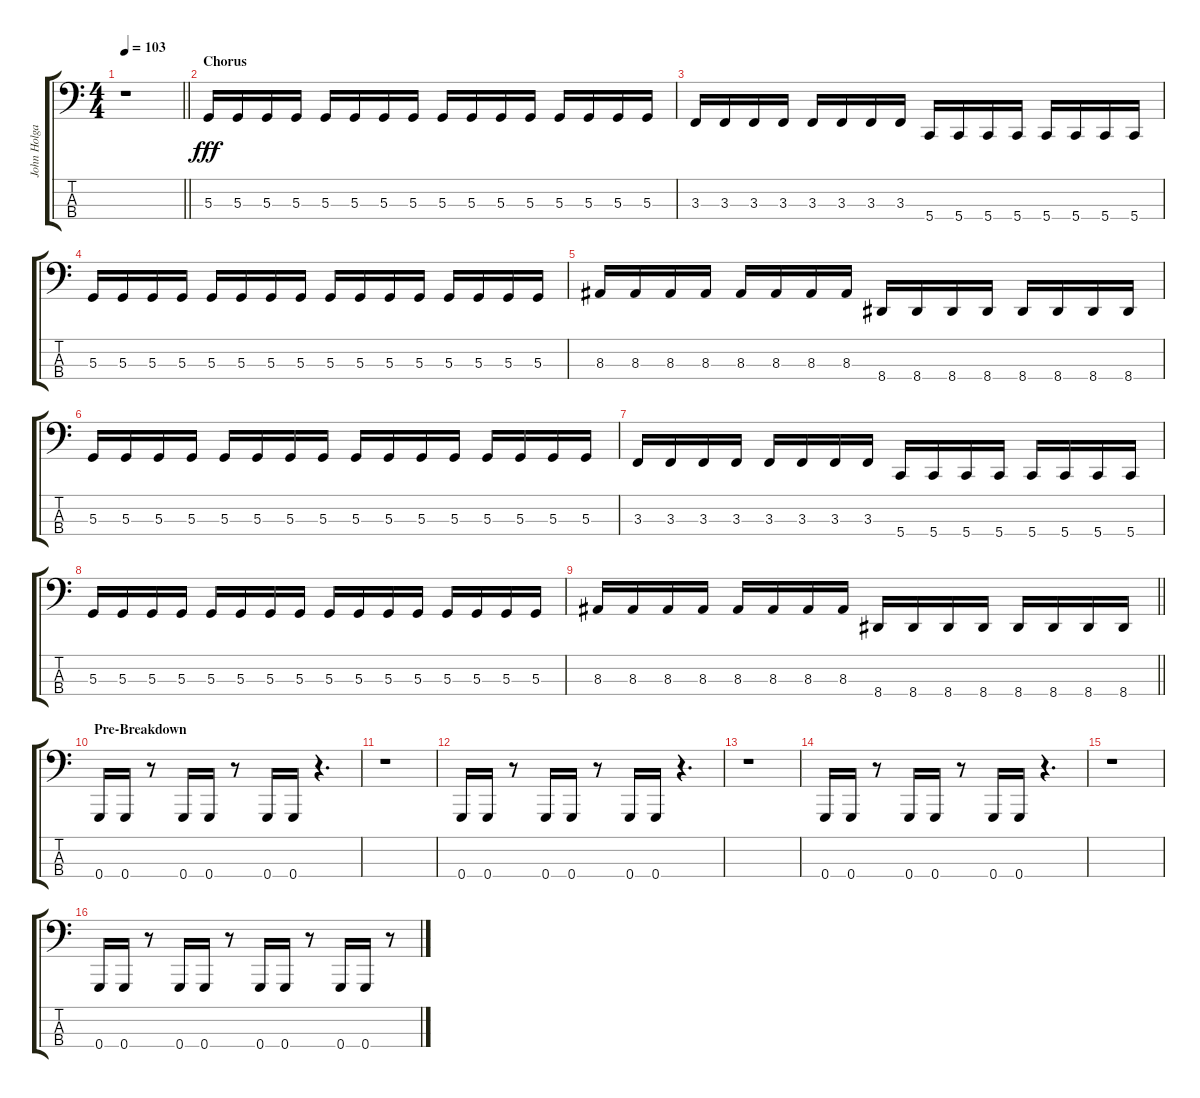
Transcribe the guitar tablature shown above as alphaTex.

\track ("John Holgado - Bass Guitar" "John Holga") {instrument electricbassfinger}
\staff {score tabs}
\tuning (C2 G1 D1 G0) {hide}
\ts (4 4)
\tempo 103
\clef f4
\barLineRight lightlight
\ks c
r.1{dy fff} |
\section ("" "Chorus")
5.3.16 5.3.16 5.3.16 5.3.16 5.3.16 5.3.16 5.3.16 5.3.16 5.3.16 5.3.16 5.3.16 5.3.16 5.3.16 5.3.16 5.3.16 5.3.16 |
3.3.16 3.3.16 3.3.16 3.3.16 3.3.16 3.3.16 3.3.16 3.3.16 5.4.16 5.4.16 5.4.16 5.4.16 5.4.16 5.4.16 5.4.16 5.4.16 |
5.3.16 5.3.16 5.3.16 5.3.16 5.3.16 5.3.16 5.3.16 5.3.16 5.3.16 5.3.16 5.3.16 5.3.16 5.3.16 5.3.16 5.3.16 5.3.16 |
8.3.16 8.3.16 8.3.16 8.3.16 8.3.16 8.3.16 8.3.16 8.3.16 8.4.16 8.4.16 8.4.16 8.4.16 8.4.16 8.4.16 8.4.16 8.4.16 |
5.3.16 5.3.16 5.3.16 5.3.16 5.3.16 5.3.16 5.3.16 5.3.16 5.3.16 5.3.16 5.3.16 5.3.16 5.3.16 5.3.16 5.3.16 5.3.16 |
3.3.16 3.3.16 3.3.16 3.3.16 3.3.16 3.3.16 3.3.16 3.3.16 5.4.16 5.4.16 5.4.16 5.4.16 5.4.16 5.4.16 5.4.16 5.4.16 |
5.3.16 5.3.16 5.3.16 5.3.16 5.3.16 5.3.16 5.3.16 5.3.16 5.3.16 5.3.16 5.3.16 5.3.16 5.3.16 5.3.16 5.3.16 5.3.16 |
\barLineRight lightlight
8.3.16 8.3.16 8.3.16 8.3.16 8.3.16 8.3.16 8.3.16 8.3.16 8.4.16 8.4.16 8.4.16 8.4.16 8.4.16 8.4.16 8.4.16 8.4.16 |
\section ("" "Pre-Breakdown")
0.4.16 0.4.16 r.8 0.4.16 0.4.16 r.8 0.4.16 0.4.16 r.4{d} |
r.1 |
0.4.16 0.4.16 r.8 0.4.16 0.4.16 r.8 0.4.16 0.4.16 r.4{d} |
r.1 |
0.4.16 0.4.16 r.8 0.4.16 0.4.16 r.8 0.4.16 0.4.16 r.4{d} |
r.1 |
0.4.16 0.4.16 r.8 0.4.16 0.4.16 r.8 0.4.16 0.4.16 r.8 0.4.16 0.4.16 r.8
